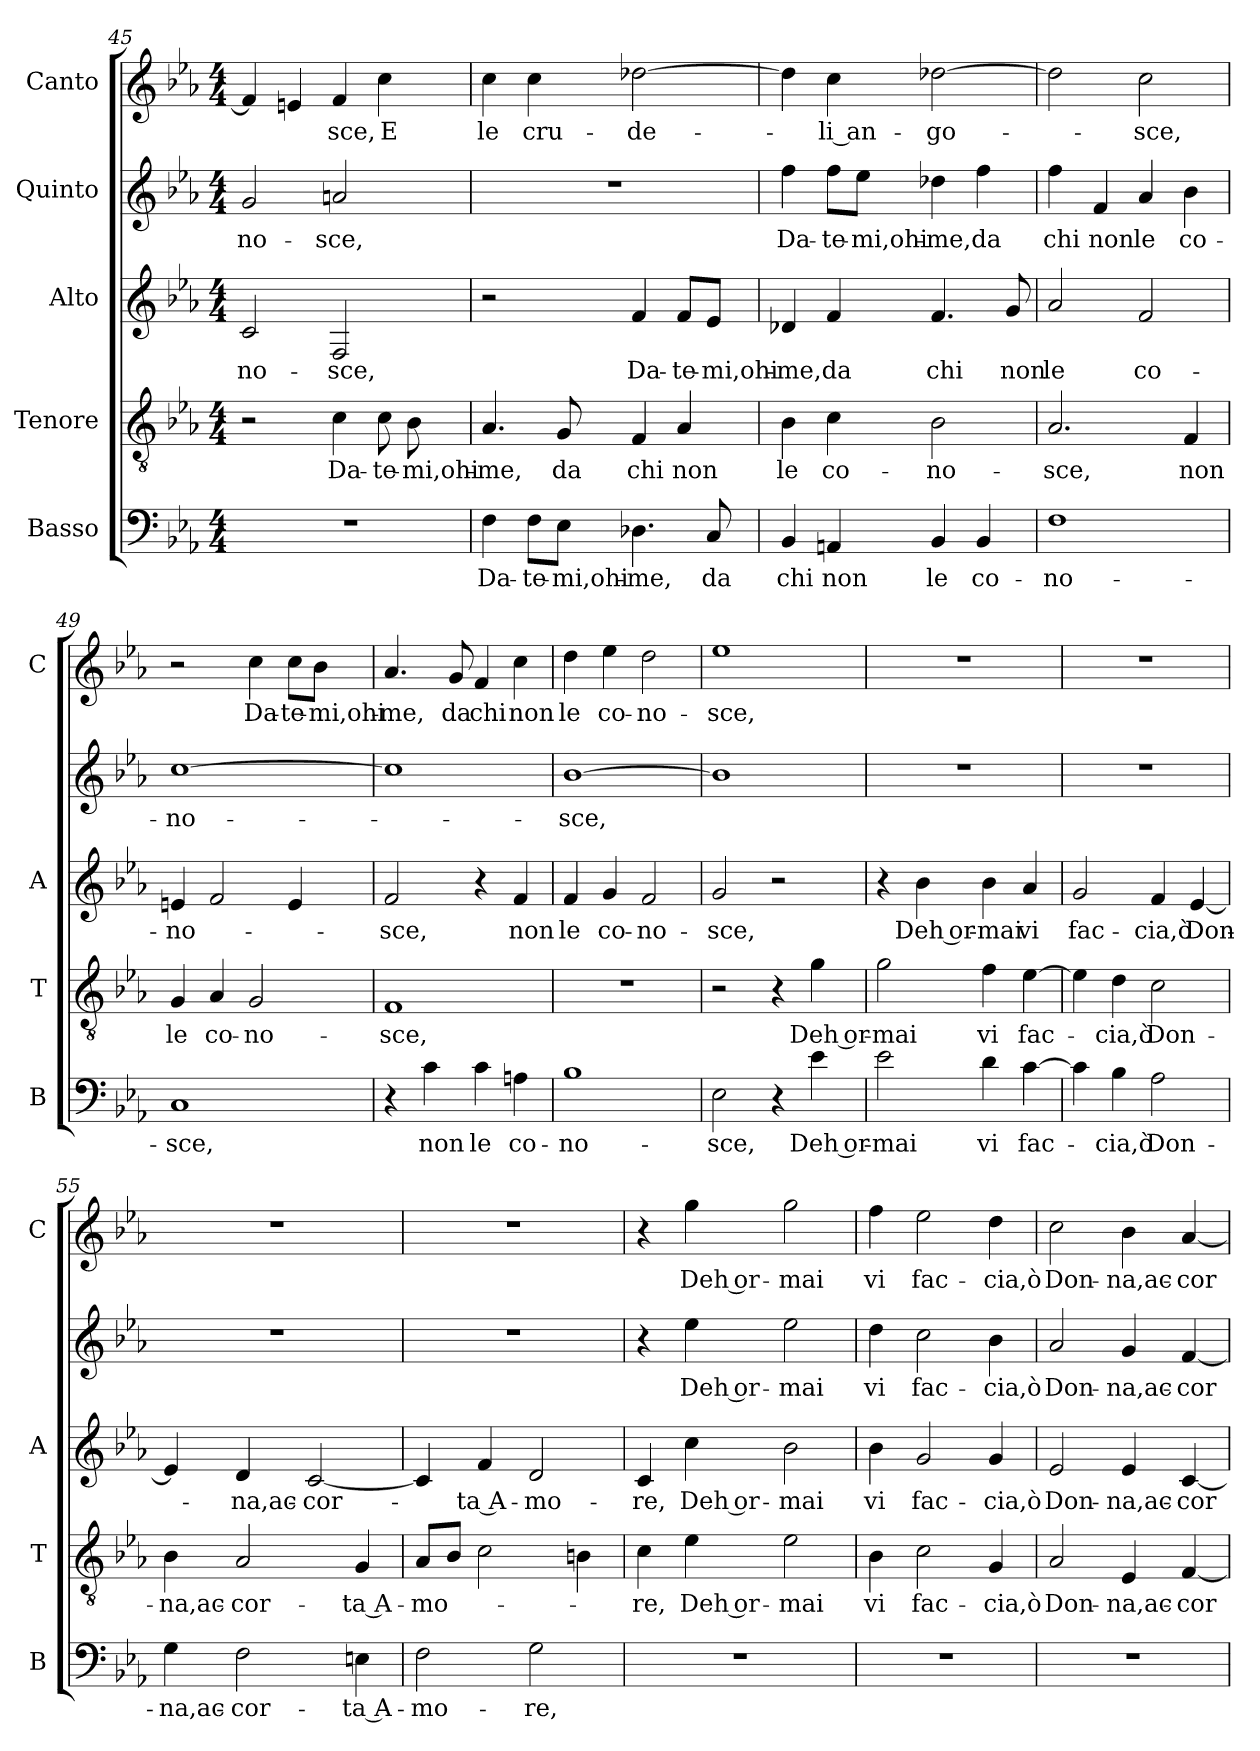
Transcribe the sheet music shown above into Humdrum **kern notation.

**kern	**text	**kern	**text	**kern	**text	**kern	**text	**kern	**text
*part5	*part5	*part4	*part4	*part3	*part3	*part2	*part2	*part1	*part1
*staff5	*staff5	*staff4	*staff4	*staff3	*staff3	*staff2	*staff2	*staff1	*staff1
*I"Basso	*	*I"Tenore	*	*I"Alto	*	*I"Quinto	*	*I"Canto	*
*I'B	*	*I'T	*	*I'A	*	*	*	*I'C	*
*clefF4	*	*clefGv2	*	*clefG2	*	*clefG2	*	*clefG2	*
*k[b-e-a-]	*	*k[b-e-a-]	*	*k[b-e-a-]	*	*k[b-e-a-]	*	*k[b-e-a-]	*
*E-:	*	*E-:	*	*E-:	*	*E-:	*	*E-:	*
*M4/4	*	*M4/4	*	*M4/4	*	*M4/4	*	*M4/4	*
=45	=45	=45	=45	=45	=45	=45	=45	=45	=45
!	!	!	!	!	!LO:LY:b	!	!LO:LY:b	!	!
1r	.	2r	.	2c/	-no-	2g/	-no-	4f/]	.
.	.	.	.	.	.	.	.	4en/	.
!	!	!	!LO:LY:b	!	!LO:LY:b	!	!LO:LY:b	!	!LO:LY:b
.	.	4c\	Da-	2F/	-sce,	2an/	-sce,	4f/	-sce,
!	!	!	!LO:LY:b	!	!	!	!	!	!LO:LY:b
.	.	8c\	-te-	.	.	.	.	4cc\	E
!	!	!	!LO:LY:b	!	!	!	!	!	!
.	.	8B-\	-mi,ohi-	.	.	.	.	.	.
=46	=46	=46	=46	=46	=46	=46	=46	=46	=46
!	!LO:LY:b	!	!LO:LY:b	!	!	!	!	!	!LO:LY:b
4F\	Da-	4.A-/	-me,	2r	.	1r	.	4cc\	le
!	!LO:LY:b	!	!	!	!	!	!	!	!LO:LY:b
8F\L	-te-	.	.	.	.	.	.	4cc\	cru-
!	!LO:LY:b	!	!LO:LY:b	!	!	!	!	!	!
8E-\J	-mi,ohi-	8G/	da	.	.	.	.	.	.
!	!LO:LY:b	!	!LO:LY:b	!	!LO:LY:b	!	!	!	!LO:LY:b
4.D-X\	-me,	4F/	chi	4f/	Da-	.	.	[2dd-X\	-de-
!	!	!	!LO:LY:b	!	!LO:LY:b	!	!	!	!
.	.	4A-/	non	8f/L	-te-	.	.	.	.
!	!LO:LY:b	!	!	!	!LO:LY:b	!	!	!	!
8C/	da	.	.	8e-/J	-mi,ohi-	.	.	.	.
=47	=47	=47	=47	=47	=47	=47	=47	=47	=47
!	!LO:LY:b	!	!LO:LY:b	!	!LO:LY:b	!	!LO:LY:b	!	!
4BB-/	chi	4B-\	le	4d-X/	-me,	4ff\	Da-	4dd-\]	.
!	!LO:LY:b	!	!LO:LY:b	!	!LO:LY:b	!	!LO:LY:b	!	!LO:LY:b
4AAn/	non	4c\	co-	4f/	da	8ff\L	-te-	4cc\	-li an-
!	!	!	!	!	!	!	!LO:LY:b	!	!
.	.	.	.	.	.	8ee-\J	-mi,ohi-	.	.
!	!LO:LY:b	!	!LO:LY:b	!	!LO:LY:b	!	!LO:LY:b	!	!LO:LY:b
4BB-/	le	2B-\	-no-	4.f/	chi	4dd-X\	-me,	[2dd-X\	-go-
!	!LO:LY:b	!	!	!	!	!	!LO:LY:b	!	!
4BB-/	co-	.	.	.	.	4ff\	da	.	.
!	!	!	!	!	!LO:LY:b	!	!	!	!
.	.	.	.	8g/	non	.	.	.	.
!!LO:LB:g=z
=48	=48	=48	=48	=48	=48	=48	=48	=48	=48
!	!LO:LY:b	!	!LO:LY:b	!	!LO:LY:b	!	!LO:LY:b	!	!
1F	-no-	2.A-/	-sce,	2a-/	le	4ff\	chi	2dd-\]	.
!	!	!	!	!	!	!	!LO:LY:b	!	!
.	.	.	.	.	.	4f/	non	.	.
!	!	!	!	!	!LO:LY:b	!	!LO:LY:b	!	!LO:LY:b
.	.	.	.	2f/	co-	4a-/	le	2cc\	-sce,
!	!	!	!LO:LY:b	!	!	!	!LO:LY:b	!	!
.	.	4F/	non	.	.	4b-\	co-	.	.
=49	=49	=49	=49	=49	=49	=49	=49	=49	=49
!	!LO:LY:b	!	!LO:LY:b	!	!LO:LY:b	!	!LO:LY:b	!	!
1C	-sce,	4G/	le	4en/	-no-	[1cc	-no-	2r	.
!	!	!	!LO:LY:b	!	!	!	!	!	!
.	.	4A-/	co-	2f/	.	.	.	.	.
!	!	!	!LO:LY:b	!	!	!	!	!	!LO:LY:b
.	.	2G/	-no-	.	.	.	.	4cc\	Da-
!	!	!	!	!	!	!	!	!	!LO:LY:b
.	.	.	.	4e/	.	.	.	8cc\L	-te-
!	!	!	!	!	!	!	!	!	!LO:LY:b
.	.	.	.	.	.	.	.	8b-\J	-mi,ohi-
=50	=50	=50	=50	=50	=50	=50	=50	=50	=50
!	!	!	!LO:LY:b	!	!LO:LY:b	!	!	!	!LO:LY:b
4r	.	1F	-sce,	2f/	-sce,	1cc]	.	4.a-/	-me,
!	!LO:LY:b	!	!	!	!	!	!	!	!
4c\	non	.	.	.	.	.	.	.	.
!	!	!	!	!	!	!	!	!	!LO:LY:b
.	.	.	.	.	.	.	.	8g/	da
!	!LO:LY:b	!	!	!	!	!	!	!	!LO:LY:b
4c\	le	.	.	4r	.	.	.	4f/	chi
!	!LO:LY:b	!	!	!	!LO:LY:b	!	!	!	!LO:LY:b
4An\	co-	.	.	4f/	non	.	.	4cc\	non
=51	=51	=51	=51	=51	=51	=51	=51	=51	=51
!	!LO:LY:b	!	!	!	!LO:LY:b	!	!LO:LY:b	!	!LO:LY:b
1B-	-no-	1r	.	4f/	le	[1b-	-sce,	4dd\	le
!	!	!	!	!	!LO:LY:b	!	!	!	!LO:LY:b
.	.	.	.	4g/	co-	.	.	4ee-\	co-
!	!	!	!	!	!LO:LY:b	!	!	!	!LO:LY:b
.	.	.	.	2f/	-no-	.	.	2dd\	-no-
=52	=52	=52	=52	=52	=52	=52	=52	=52	=52
!	!LO:LY:b	!	!	!	!LO:LY:b	!	!	!	!LO:LY:b
2E-\	-sce,	2r	.	2g/	-sce,	1b-]	.	1ee-	-sce,
4r	.	4r	.	2r	.	.	.	.	.
!	!LO:LY:b	!	!LO:LY:b	!	!	!	!	!	!
4e-\	Deh or-	4g\	Deh or-	.	.	.	.	.	.
=53	=53	=53	=53	=53	=53	=53	=53	=53	=53
!	!LO:LY:b	!	!LO:LY:b	!	!	!	!	!	!
2e-\	-mai	2g\	-mai	4r	.	1r	.	1r	.
!	!	!	!	!	!LO:LY:b	!	!	!	!
.	.	.	.	4b-\	Deh or-	.	.	.	.
!	!LO:LY:b	!	!LO:LY:b	!	!LO:LY:b	!	!	!	!
4d\	vi	4f\	vi	4b-\	-mai	.	.	.	.
!	!LO:LY:b	!	!LO:LY:b	!	!LO:LY:b	!	!	!	!
[4c\	fac-	[4e-\	fac-	4a-/	vi	.	.	.	.
=54	=54	=54	=54	=54	=54	=54	=54	=54	=54
!	!	!	!	!	!LO:LY:b	!	!	!	!
4c\]	.	4e-\]	.	2g/	fac-	1r	.	1r	.
!	!LO:LY:b	!	!LO:LY:b	!	!	!	!	!	!
4B-\	-cia,ò	4d\	-cia,ò	.	.	.	.	.	.
!	!LO:LY:b	!	!LO:LY:b	!	!LO:LY:b	!	!	!	!
2A-\	Don-	2c\	Don-	4f/	-cia,ò	.	.	.	.
!	!	!	!	!	!LO:LY:b	!	!	!	!
.	.	.	.	[4e-/	Don-	.	.	.	.
!!LO:LB:g=z
=55	=55	=55	=55	=55	=55	=55	=55	=55	=55
!	!LO:LY:b	!	!LO:LY:b	!	!	!	!	!	!
4G\	-na,ac-	4B-\	-na,ac-	4e-/]	.	1r	.	1r	.
!	!LO:LY:b	!	!LO:LY:b	!	!LO:LY:b	!	!	!	!
2F\	-cor-	2A-/	-cor-	4d/	-na,ac-	.	.	.	.
!	!	!	!	!	!LO:LY:b	!	!	!	!
.	.	.	.	[2c/	-cor-	.	.	.	.
!	!LO:LY:b	!	!LO:LY:b	!	!	!	!	!	!
4En\	-ta A-	4G/	-ta A-	.	.	.	.	.	.
=56	=56	=56	=56	=56	=56	=56	=56	=56	=56
!	!LO:LY:b	!	!LO:LY:b	!	!	!	!	!	!
2F\	-mo-	8A-/L	-mo-	4c/]	.	1r	.	1r	.
.	.	8B-/J	.	.	.	.	.	.	.
!	!	!	!	!	!LO:LY:b	!	!	!	!
.	.	2c\	.	4f/	-ta A-	.	.	.	.
!	!LO:LY:b	!	!	!	!LO:LY:b	!	!	!	!
2G\	-re,	.	.	2d/	-mo-	.	.	.	.
.	.	4Bn\	.	.	.	.	.	.	.
=57	=57	=57	=57	=57	=57	=57	=57	=57	=57
!	!	!	!LO:LY:b	!	!LO:LY:b	!	!	!	!
1r	.	4c\	-re,	4c/	-re,	4r	.	4r	.
!	!	!	!LO:LY:b	!	!LO:LY:b	!	!LO:LY:b	!	!LO:LY:b
.	.	4e-\	Deh or-	4cc\	Deh or-	4ee-\	Deh or-	4gg\	Deh or-
!	!	!	!LO:LY:b	!	!LO:LY:b	!	!LO:LY:b	!	!LO:LY:b
.	.	2e-\	-mai	2b-\	-mai	2ee-\	-mai	2gg\	-mai
=58	=58	=58	=58	=58	=58	=58	=58	=58	=58
!	!	!	!LO:LY:b	!	!LO:LY:b	!	!LO:LY:b	!	!LO:LY:b
1r	.	4B-\	vi	4b-\	vi	4dd\	vi	4ff\	vi
!	!	!	!LO:LY:b	!	!LO:LY:b	!	!LO:LY:b	!	!LO:LY:b
.	.	2c\	fac-	2g/	fac-	2cc\	fac-	2ee-\	fac-
!	!	!	!LO:LY:b	!	!LO:LY:b	!	!LO:LY:b	!	!LO:LY:b
.	.	4G/	-cia,ò	4g/	-cia,ò	4b-\	-cia,ò	4dd\	-cia,ò
=59	=59	=59	=59	=59	=59	=59	=59	=59	=59
!	!	!	!LO:LY:b	!	!LO:LY:b	!	!LO:LY:b	!	!LO:LY:b
1r	.	2A-/	Don-	2e-/	Don-	2a-/	Don-	2cc\	Don-
!	!	!	!LO:LY:b	!	!LO:LY:b	!	!LO:LY:b	!	!LO:LY:b
.	.	4E-/	-na,ac-	4e-/	-na,ac-	4g/	-na,ac-	4b-\	-na,ac-
!	!	!	!LO:LY:b	!	!LO:LY:b	!	!LO:LY:b	!	!LO:LY:b
.	.	[4F/	-cor-	[4c/	-cor-	[4f/	-cor-	[4a-/	-cor-
=	=	=	=	=	=	=	=	=	=
*-	*-	*-	*-	*-	*-	*-	*-	*-	*-
